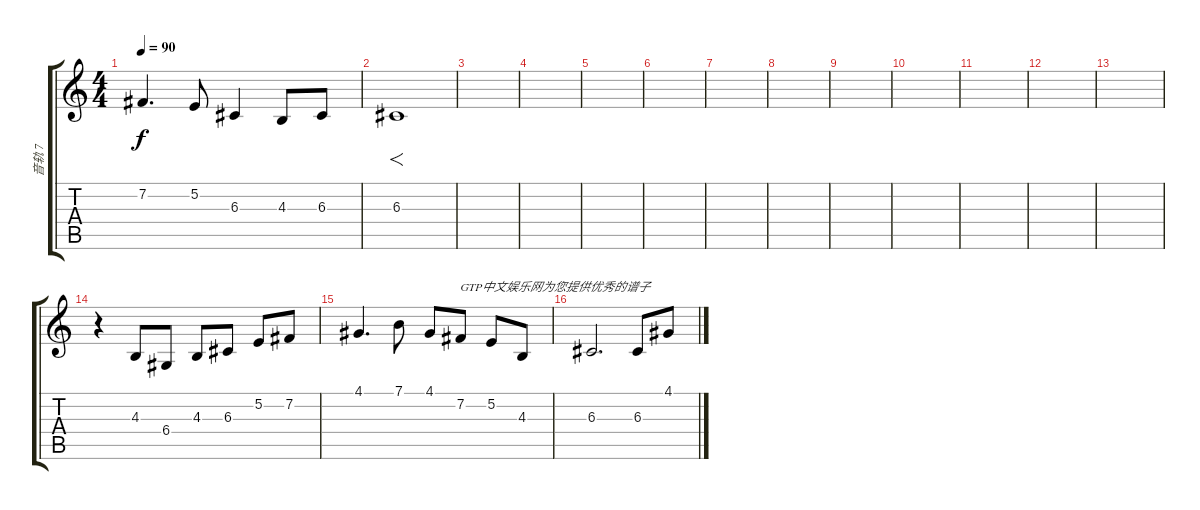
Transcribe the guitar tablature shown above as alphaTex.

\track ("音轨 7" "音轨 7") {instrument stringensemble2}
\staff {score tabs}
\tuning (E4 B3 G3 D3 A2 E2) {hide}
\ts (4 4)
\tempo 90
\clef g2
\ks c
7.2.4{d dy f} 5.2.8 6.3.4 4.3.8 6.3.8 |
6.3.1{f} |
|
|
|
|
|
|
|
|
|
|
|
r.4 4.3.8 6.4.8 4.3.8 6.3.8 5.2.8 7.2.8 |
4.1.4{d} 7.1.8 4.1.8 7.2.8{txt "GTP中文娱乐网为您提供优秀的谱子"} 5.2.8 4.3.8 |
6.3.2{d} 6.3.8 4.1.8
